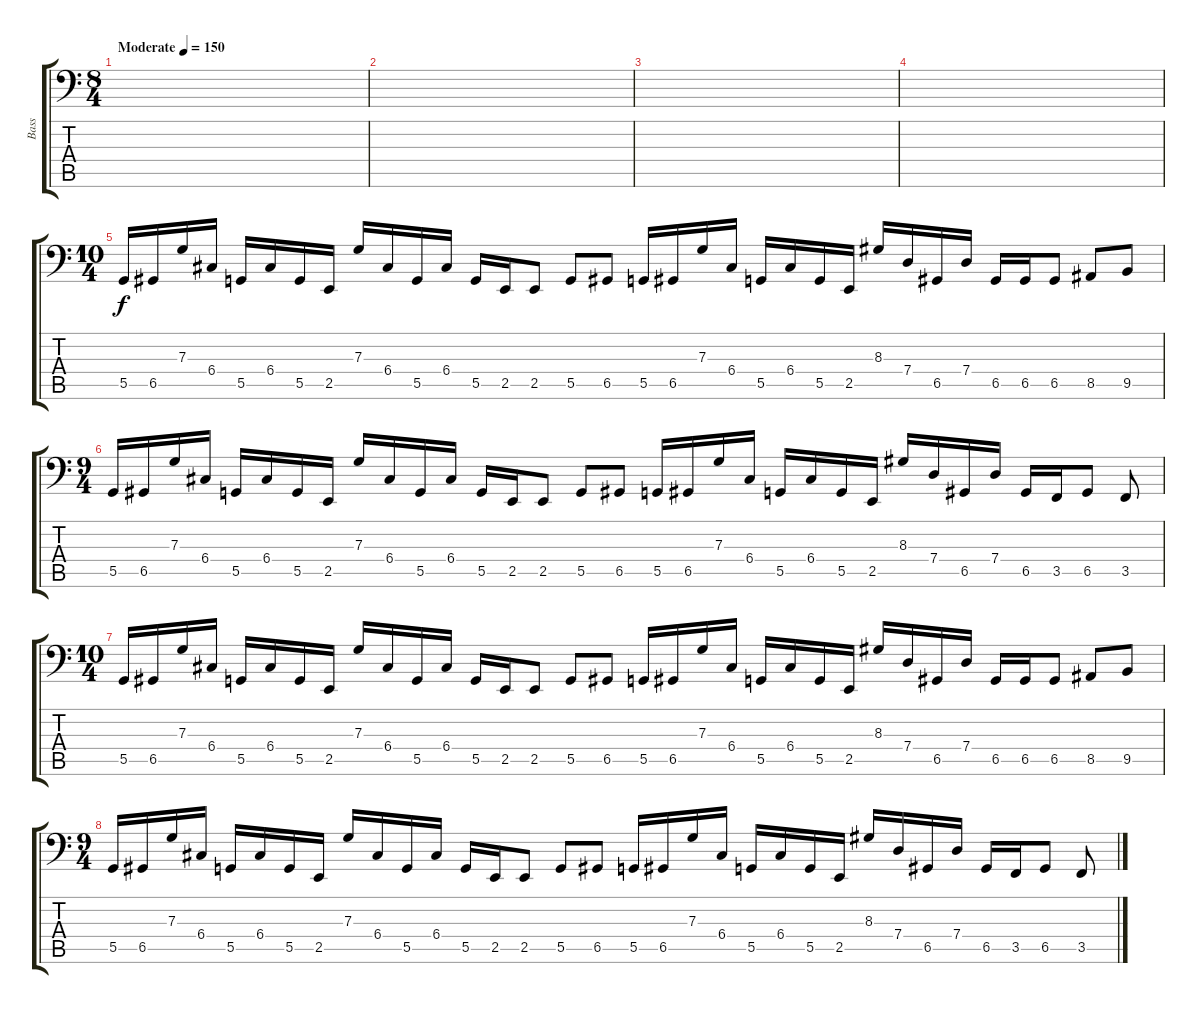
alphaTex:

\track ("Bass" "Bass") {instrument electricbassfinger}
\staff {score tabs}
\tuning (A2 F2 C2 G1 D1 G0) {hide}
\ts (8 4)
\tempo (150 "Moderate")
\clef f4
\ks c
|
|
|
|
\ts (10 4)
5.5.16 6.5.16 7.3.16 6.4.16 5.5.16 6.4.16 5.5.16 2.5.16 7.3.16 6.4.16 5.5.16 6.4.16 5.5.16 2.5.16 2.5.8 5.5.8 6.5.8 5.5.16 6.5.16 7.3.16 6.4.16 5.5.16 6.4.16 5.5.16 2.5.16 8.3.16 7.4.16 6.5.16 7.4.16 6.5.16 6.5.16 6.5.8 8.5.8 9.5.8 |
\ts (9 4)
5.5.16 6.5.16 7.3.16 6.4.16 5.5.16 6.4.16 5.5.16 2.5.16 7.3.16 6.4.16 5.5.16 6.4.16 5.5.16 2.5.16 2.5.8 5.5.8 6.5.8 5.5.16 6.5.16 7.3.16 6.4.16 5.5.16 6.4.16 5.5.16 2.5.16 8.3.16 7.4.16 6.5.16 7.4.16 6.5.16 3.5.16 6.5.8 3.5.8 |
\ts (10 4)
5.5.16 6.5.16 7.3.16 6.4.16 5.5.16 6.4.16 5.5.16 2.5.16 7.3.16 6.4.16 5.5.16 6.4.16 5.5.16 2.5.16 2.5.8 5.5.8 6.5.8 5.5.16 6.5.16 7.3.16 6.4.16 5.5.16 6.4.16 5.5.16 2.5.16 8.3.16 7.4.16 6.5.16 7.4.16 6.5.16 6.5.16 6.5.8 8.5.8 9.5.8 |
\ts (9 4)
5.5.16 6.5.16 7.3.16 6.4.16 5.5.16 6.4.16 5.5.16 2.5.16 7.3.16 6.4.16 5.5.16 6.4.16 5.5.16 2.5.16 2.5.8 5.5.8 6.5.8 5.5.16 6.5.16 7.3.16 6.4.16 5.5.16 6.4.16 5.5.16 2.5.16 8.3.16 7.4.16 6.5.16 7.4.16 6.5.16 3.5.16 6.5.8 3.5.8
